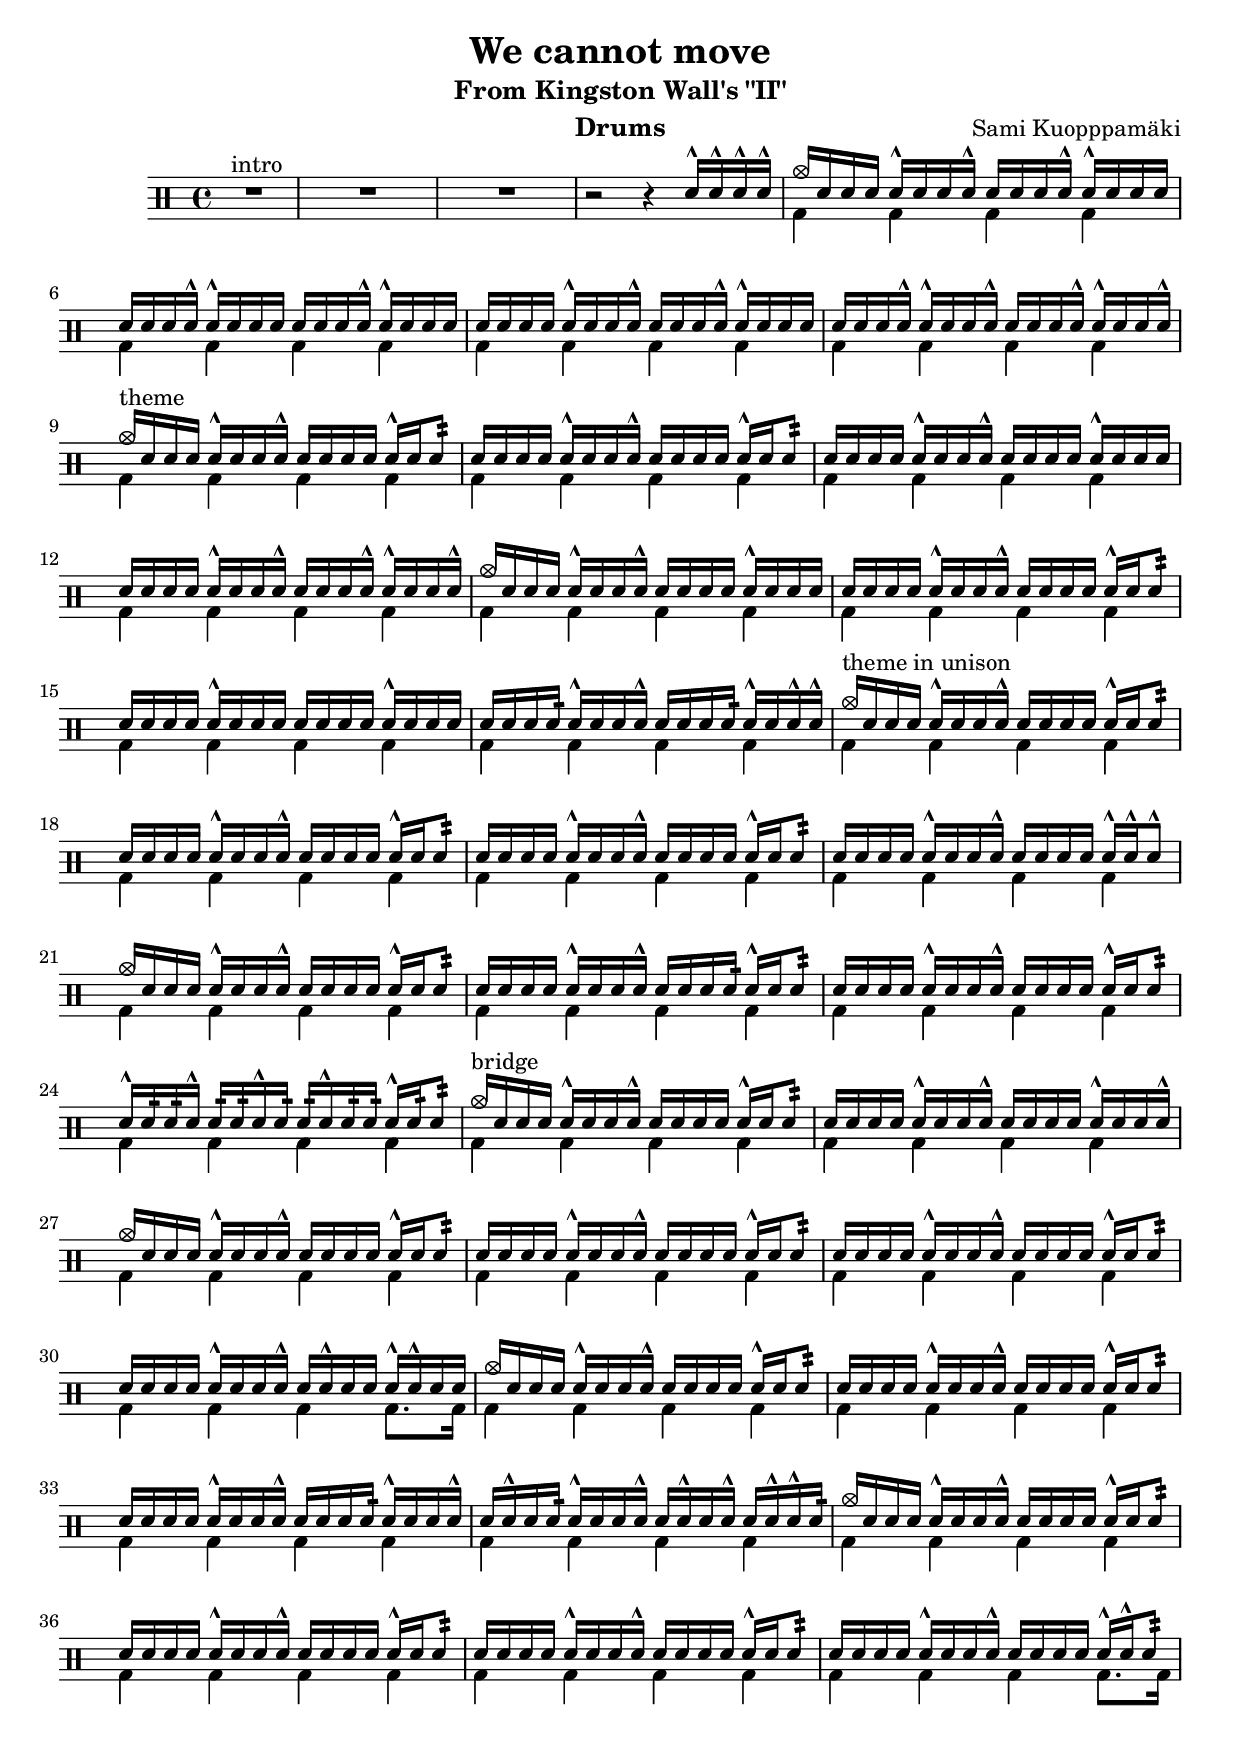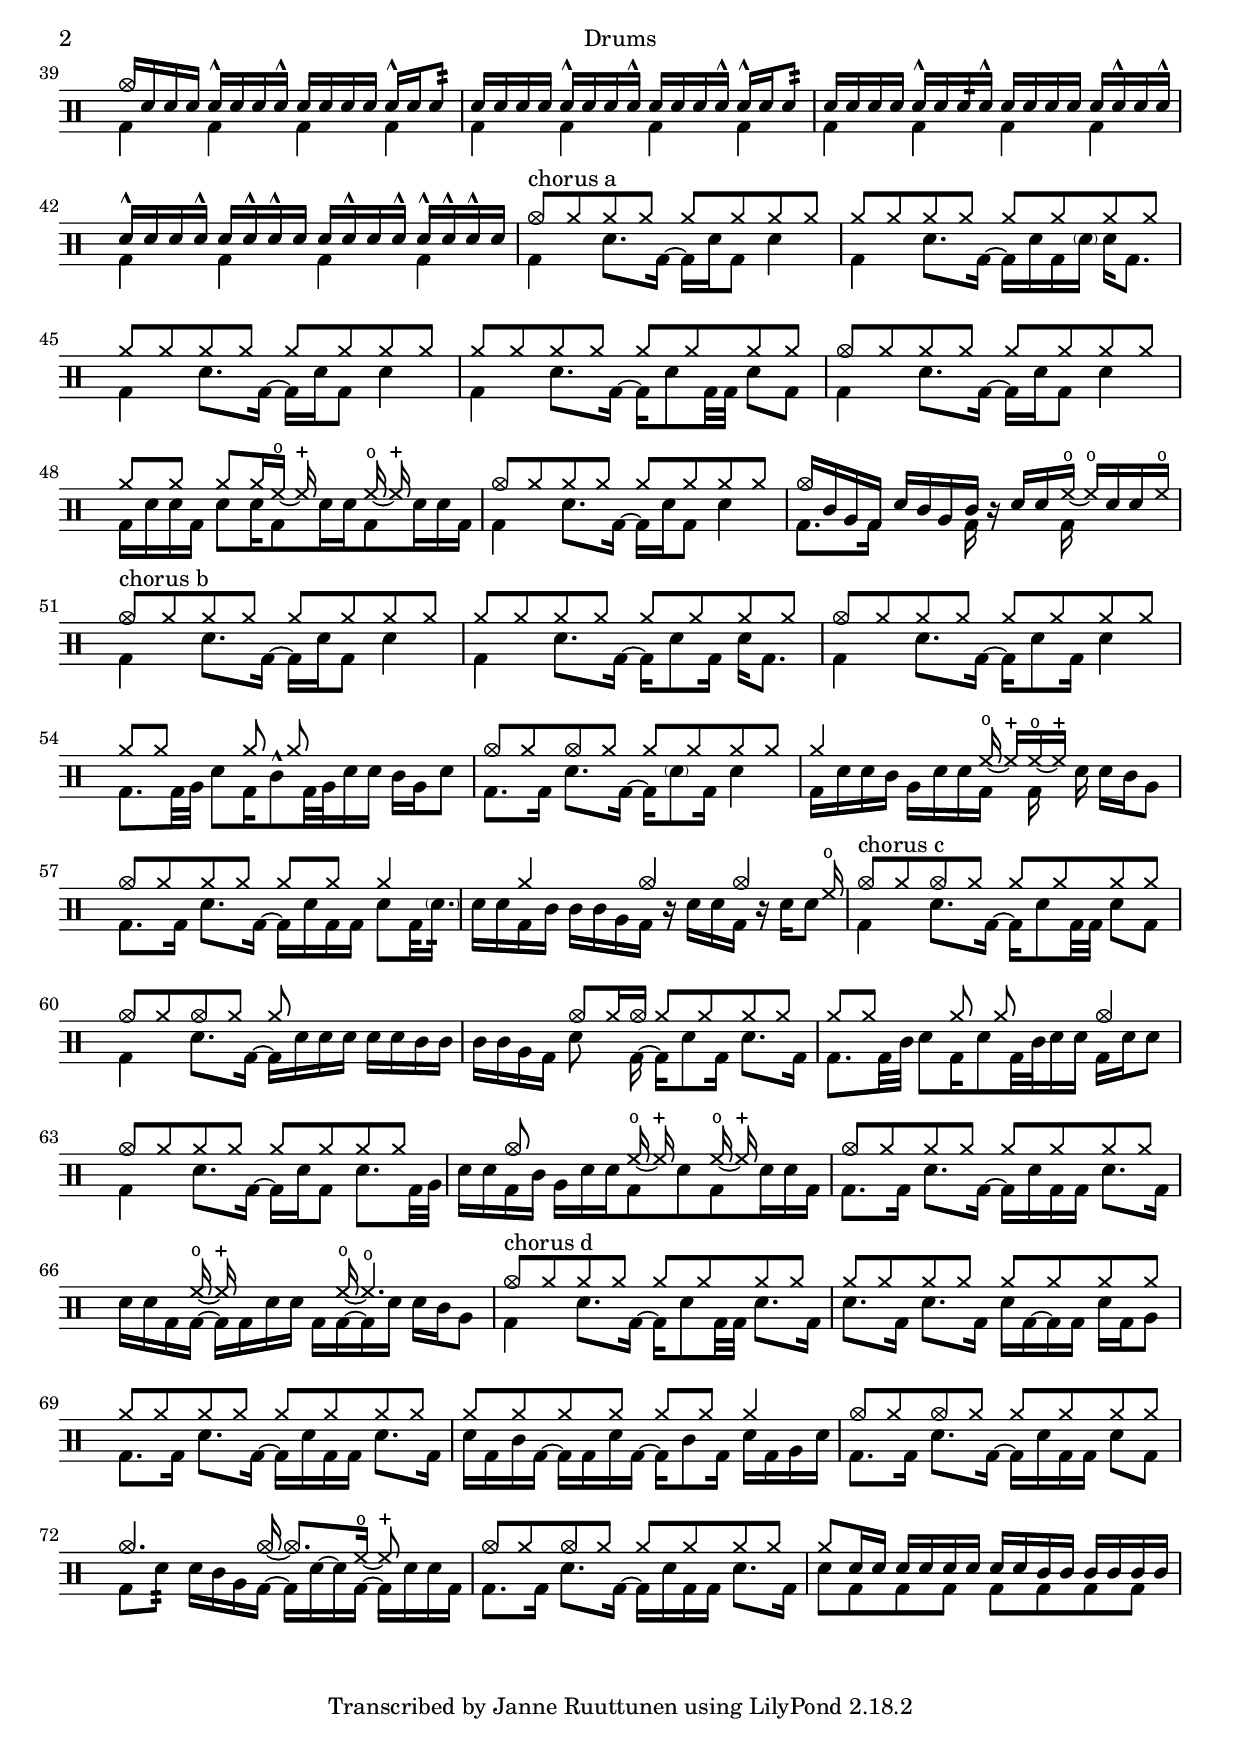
\version "2.18.2"
\pointAndClickOff

\header {
  title = "We cannot move"
  subtitle = "From Kingston Wall's \"II\""
  composer = "Sami Kuopppamäki"
  instrument = "Drums"
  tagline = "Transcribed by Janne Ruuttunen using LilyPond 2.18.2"
}

introH = \drummode {
  % Alkuvinkuna ja sisääntulo
  <>^\markup { intro }
  R1*3 r2 r4 sn16^^ sn16^^ sn16^^ sn16^^
  
  cymc16 sn16 sn16 sn16 sn16^^ sn16 sn16 sn16^^ sn16 sn16 sn16 sn16^^ sn16^^ sn16 sn16 sn16
  sn16 sn16 sn16 sn16^^ sn16^^ sn16 sn16 sn16 sn16 sn16 sn16 sn16^^ sn16^^ sn16 sn16 sn16
  sn16 sn16 sn16 sn16 sn16^^ sn16 sn16 sn16^^ sn16 sn16 sn16 sn16^^ sn16^^ sn16 sn16 sn16
  sn16 sn16 sn16 sn16^^ sn16^^ sn16 sn16 sn16^^ sn16 sn16 sn16 sn16^^ sn16^^ sn16 sn16 sn16^^
  
  <>^\markup { theme }
  cymc16 sn16 sn16 sn16 sn16^^ sn16 sn16 sn16^^ sn16 sn16 sn16 sn16 sn16^^ sn16 sn8:32
  sn16 sn16 sn16 sn16 sn16^^ sn16 sn16 sn16^^ sn16 sn16 sn16 sn16 sn16^^ sn16 sn8:
  sn16 sn16 sn16 sn16 sn16^^ sn16 sn16 sn16^^ sn16 sn16 sn16 sn16 sn16^^ sn16 sn16 sn16
  sn16 sn16 sn16 sn16 sn16^^ sn16 sn16 sn16^^ sn16 sn16 sn16 sn16^^ sn16^^ sn16 sn16 sn16^^
  cymc16 sn16 sn16 sn16 sn16^^ sn16 sn16 sn16^^ sn16 sn16 sn16 sn16 sn16^^ sn16 sn16 sn16
  sn16 sn16 sn16 sn16 sn16^^ sn16 sn16 sn16^^ sn16 sn16 sn16 sn16 sn16^^ sn16 sn8:
  sn16 sn16 sn16 sn16 sn16^^ sn16 sn16 sn16 sn16 sn16 sn16 sn16 sn16^^ sn16 sn16 sn16
  sn16 sn16 sn16 sn16: sn16^^ sn16 sn16 sn16^^ sn16 sn16 sn16 sn16: sn16^^ sn16 sn16^^ sn16^^

  <>^\markup { theme in unison }
  cymc16 sn16 sn16 sn16 sn16^^ sn16 sn16 sn16^^ sn16 sn16 sn16 sn16 sn16^^ sn16 sn8:
  sn16 sn16 sn16 sn16 sn16^^ sn16 sn16 sn16^^ sn16 sn16 sn16 sn16 sn16^^ sn16 sn8:
  sn16 sn16 sn16 sn16 sn16^^ sn16 sn16 sn16^^ sn16 sn16 sn16 sn16 sn16^^ sn16 sn8:
  sn16 sn16 sn16 sn16 sn16^^ sn16 sn16 sn16^^ sn16 sn16 sn16 sn16 sn16^^ sn16^^ sn8^^
  cymc16 sn16 sn16 sn16 sn16^^ sn16 sn16 sn16^^ sn16 sn16 sn16 sn16 sn16^^ sn16 sn8:
  sn16 sn16 sn16 sn16 sn16^^ sn16 sn16 sn16^^ sn16 sn16 sn16 sn16: sn16^^ sn16 sn8:
  sn16 sn16 sn16 sn16 sn16^^ sn16 sn16 sn16^^ sn16 sn16 sn16 sn16 sn16^^ sn16 sn8:
  sn16^^ sn16: sn16: sn16^^ sn16: sn16: sn16^^ sn16: sn16: sn16^^ sn16: sn16: sn16^^ sn16: sn8:
  
  <>^\markup { bridge }
  cymc16 sn16 sn16 sn16 sn16^^ sn16 sn16 sn16^^ sn16 sn16 sn16 sn16 sn16^^ sn16 sn8:
  sn16 sn16 sn16 sn16 sn16^^ sn16 sn16 sn16^^ sn16 sn16 sn16 sn16 sn16^^ sn16 sn16 sn16^^
  cymc16 sn16 sn16 sn16 sn16^^ sn16 sn16 sn16^^ sn16 sn16 sn16 sn16 sn16^^ sn16 sn8:
  sn16 sn16 sn16 sn16 sn16^^ sn16 sn16 sn16^^ sn16 sn16 sn16 sn16 sn16^^ sn16 sn8:
  sn16 sn16 sn16 sn16 sn16^^ sn16 sn16 sn16^^ sn16 sn16 sn16 sn16 sn16^^ sn16 sn8:
  sn16 sn16 sn16 sn16 sn16^^ sn16 sn16 sn16^^ sn16 sn16^^ sn16 sn16 sn16^^ sn16^^ sn16 sn16
  cymc16 sn16 sn16 sn16 sn16^^ sn16 sn16 sn16^^ sn16 sn16 sn16 sn16 sn16^^ sn16 sn8:
  sn16 sn16 sn16 sn16 sn16^^ sn16 sn16 sn16^^ sn16 sn16 sn16 sn16 sn16^^ sn16 sn8:
  sn16 sn16 sn16 sn16 sn16^^ sn16 sn16 sn16^^ sn16 sn16 sn16 sn16: sn16^^ sn16 sn16 sn16^^
  sn16 sn16^^ sn16 sn16: sn16^^ sn16 sn16 sn16^^ sn16 sn16^^ sn16 sn16^^ sn16 sn16^^ sn16^^ sn16:
  cymc16 sn16 sn16 sn16 sn16^^ sn16 sn16 sn16^^ sn16 sn16 sn16 sn16 sn16^^ sn16 sn8:
  sn16 sn16 sn16 sn16 sn16^^ sn16 sn16 sn16^^ sn16 sn16 sn16 sn16 sn16^^ sn16 sn8:
  sn16 sn16 sn16 sn16 sn16^^ sn16 sn16 sn16^^ sn16 sn16 sn16 sn16 sn16^^ sn16 sn8:
  sn16 sn16 sn16 sn16 sn16^^ sn16 sn16 sn16^^ sn16 sn16 sn16 sn16 sn16^^ sn16^^ sn8:
  cymc16 sn16 sn16 sn16 sn16^^ sn16 sn16 sn16^^ sn16 sn16 sn16 sn16 sn16^^ sn16 sn8:
  sn16 sn16 sn16 sn16 sn16^^ sn16 sn16 sn16^^ sn16 sn16 sn16 sn16^^ sn16^^ sn16 sn8:
  sn16 sn16 sn16 sn16 sn16^^ sn16 sn16: sn16^^ sn16 sn16 sn16 sn16 sn16 sn16^^ sn16 sn16^^
  sn16^^ sn16 sn16 sn16^^ sn16 sn16^^ sn16^^ sn16 sn16 sn16^^ sn16 sn16^^ sn16^^ sn16^^ sn16^^ sn16
}

introL = \drummode {
  % Introssa vain bd
  R1*3 s1
  \repeat unfold 25 { bd4 bd4 bd4 bd4 }
  bd4 bd4 bd4 bd8. bd16
  \repeat unfold 7 { bd4 bd4 bd4 bd4 }
  bd4 bd4 bd4 bd8. bd16
  \repeat unfold 4 { bd4 bd4 bd4 bd4 }
}


chorusH = \drummode { % 43 
  <>^\markup { chorus a }
  cymc8 cymr8 cymr8 cymr8 cymr8 cymr8 cymr8 cymr8
  cymr8 cymr8 cymr8 cymr8 cymr8 cymr8 cymr8 cymr8
  cymr8 cymr8 cymr8 cymr8 cymr8 cymr8 cymr8 cymr8
  cymr8 cymr8 cymr8 cymr8 cymr8 cymr8 cymr8 cymr8
  cymc8 cymr8 cymr8 cymr8 cymr8 cymr8 cymr8 cymr8
  cymr8 cymr8 cymr8 cymr16 hho16~hhc16 s8 hho16~hhc16 s8. 
  cymc8 cymr8 cymr8 cymr8 cymr8 cymr8 cymr8 cymr8
  cymc16 tomml16 tomfh16 bd16 sn16 tomml16 tomfh16 tomml16 r16 sn16 sn16 hho16~hho16 sn16 sn16 hho16
  <>^\markup { chorus b }
  cymc8 cymr8 cymr8 cymr8 cymr8 cymr8 cymr8 cymr8
  cymr8 cymr8 cymr8 cymr8 cymr8 cymr8 cymr8 cymr8
  cymc8 cymr8 cymr8 cymr8 cymr8 cymr8 cymr8 cymr8
  cymr8 cymr8 s8 cymr8 cymr8 s8 s8 s8
  cymc8 cymr8 cymca8 cymr8 cymr8 cymr8 cymr8 cymr8
  cymr4 s8. hho16~hhc16 hho16~hhc16 s4 s16
  cymc8 cymr8 cymr8 cymr8 cymr8 cymr8 cymr4
  s8 cymr4 s16 cymc4 cymc4 hho16
  <>^\markup { chorus c }
  cymc8 cymr8 cymca8 cymr8 cymr8 cymr8 cymr8 cymr8
  cymc8 cymr8 cymca8 cymr8 cymr8 s8 s8 s8
  s4 cymc8 cymr16 cymca16 cymr8 cymr8 cymr8 cymr8
  cymr8 cymr8 s8 cymr8 cymr8 s8 cymca4 
  cymc8 cymr8 cymr8 cymr8 cymr8 cymr8 cymr8 cymr8
  s8 cymc8 s8. hho16~hhc16 s8 hho16~hhc16 s8. 
  cymc8 cymr8 cymr8 cymr8 cymr8 cymr8 cymr8 cymr8
  s8. hho16~hhc16 s4 hho16~hho4.
  <>^\markup { chorus d }
  cymc8 cymr8 cymr8 cymr8 cymr8 cymr8 cymr8 cymr8
  cymr8 cymr8 cymr8 cymr8 cymr8 cymr8 cymr8 cymr8
  cymr8 cymr8 cymr8 cymr8 cymr8 cymr8 cymr8 cymr8
  cymr8 cymr8 cymr8 cymr8 cymr8 cymr8 cymr4
  cymc8 cymr8 cymca8 cymr8 cymr8 cymr8 cymr8 cymr8
  cymc4. s16 cymca16~cymca8. hho16~hhc8 s8
  cymc8 cymr8 cymca8 cymr8 cymr8 cymr8 cymr8 cymr8
  cymr8 sn16 sn16 sn16 sn16 sn16 sn16 sn16 sn16 tomml16 tomml16 tomml16 tomml16 tomml16 tomml16 
}

chorusL = \drummode { % 43
  % a
  bd4 sn8. bd16~bd16 sn16 bd8 sn4
  bd4 sn8. bd16~bd16 sn16 bd16 \parenthesize sn16 sn16 bd8.
  bd4 sn8. bd16~bd16 sn16 bd8 sn4
  bd4 sn8. bd16~bd16 sn8 bd32 bd32 sn8 bd8
  bd4 sn8. bd16~bd16 sn16 bd8 sn4
  bd16 sn16 sn16 bd16 sn8 sn16 bd8 sn16 sn16 bd8 sn16 sn16 bd16
  bd4 sn8. bd16~bd16 sn16 bd8 sn4
  bd8. bd16 s8. bd16 s8. bd16 s4
  % b
  bd4 sn8. bd16~bd16 sn16 bd8 sn4
  bd4 sn8. bd16~bd16 sn8 bd16 sn16 bd8.
  bd4 sn8. bd16~bd16 sn8 bd16 sn4
  bd8. bd32 tomfh32 sn8 bd16 tomml8^^ bd32 tomfh32 sn16 sn16 tomml16 tomfh16 sn8
  bd8. bd16 sn8. bd16~bd16 \parenthesize sn8 bd16 sn4
  bd16 sn16 sn16 tomml16 tomfh16 sn16 sn16 bd16 s16 bd16 s16 sn16 sn16 tomml16 tomfh8
  bd8. bd16 sn8. bd16~bd16 sn16 bd16 bd16 sn8 bd32 \parenthesize sn16.:32
  sn16 sn16 bd16 tomml16 tomml16 tomml16 tomfh16 bd16 r16 sn16 sn16 bd16 r16 sn16 sn8
  % c
  bd4 sn8. bd16~bd16 sn8 bd32 bd32 sn8 bd8
  bd4 sn8. bd16~bd16 sn16 sn16 sn16 sn16 sn16 tomml16 tomml16
  tomml16 tomml16 tomfh16 bd16 sn8 s16 bd16~bd16 sn8 bd16 sn8. bd16
  bd8. bd32 tomml32 sn8 bd16 sn8 bd32 tomml32 sn16 sn16 bd16 sn16 sn8
  bd4 sn8. bd16~bd16 sn16 bd8 sn8. bd32 tomfh32
  sn16 sn16 bd16 tomml16 tomfh16 sn16 sn16 bd8 sn8 bd8 sn16 sn16 bd16
  bd8. bd16 sn8. bd16~bd16 sn16 bd16 bd16 sn8. bd16
  sn16 sn16 bd16 bd16~bd16 bd16 sn16 sn16 bd16 bd16~bd16 sn16 sn16 tomml16 tomfh8 
  % d
  bd4 sn8. bd16~bd16 sn8 bd32 bd32 sn8. bd16
  sn8. bd16 sn8. bd16 sn16 bd16~bd16 bd16 sn16 bd16 tomfh8
  bd8. bd16 sn8. bd16~bd16 sn16 bd16 bd16 sn8. bd16
  sn16 bd16 tomml16 bd16~bd16 bd16 sn16 bd16~bd16 tomml8 bd16 sn16 bd16 tomfh16 sn16
  bd8. bd16 sn8. bd16~bd16 sn16 bd16 bd16 sn8 bd8
  bd8 sn8:32 sn16 tomml16 tomfh16 bd16~bd16 sn16~sn16 bd16~bd16 sn16 sn16 bd16
  bd8. bd16 sn8. bd16~bd16 sn16 bd16 bd16 sn8. bd16
  sn8 bd8 bd8 bd8 bd8 bd8 bd8 bd8
}

\score {
  <<
    \new DrumStaff <<
      \new DrumVoice { \stemUp \introH \chorusH}
	  \new DrumVoice { \stemDown \introL \chorusL }
	>>
  >>
  \layout { }
  \midi {
    \tempo 4 = 120
  }
}